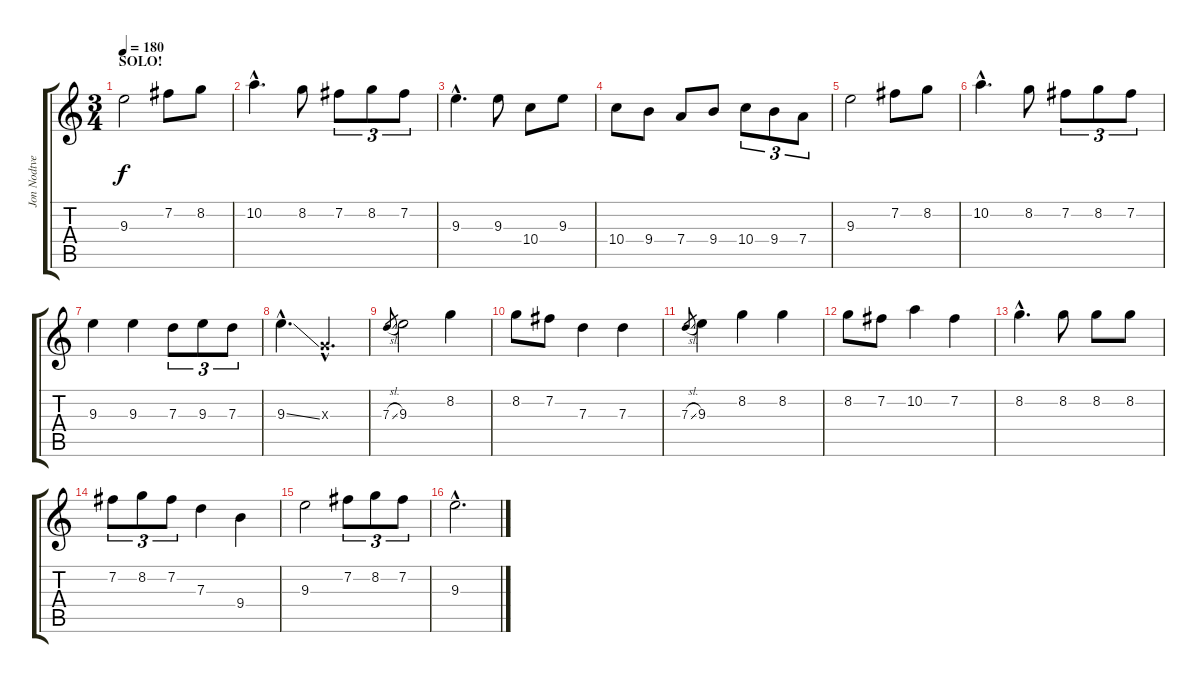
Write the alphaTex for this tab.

\track ("Jon Nodtveidt (LEAD)" "Jon Nodtve") {instrument distortionguitar}
\staff {score tabs}
\tuning (E4 B3 G3 D3 A2 E2) {hide}
\ts (3 4)
\section ("" "SOLO!")
\tempo 180
\clef g2
\ks c
9.3.2{dy f instrument overdrivenguitar} 7.2.8 8.2.8 |
10.2{hac}.4{d} 8.2.8 7.2.8{tu (3 2)} 8.2.8{tu (3 2)} 7.2.8{tu (3 2)} |
9.3{hac}.4{d} 9.3.8 10.4.8 9.3.8 |
10.4.8 9.4.8 7.4.8 9.4.8 10.4.8{tu (3 2)} 9.4.8{tu (3 2)} 7.4.8{tu (3 2)} |
9.3.2 7.2.8 8.2.8 |
10.2{hac}.4{d} 8.2.8 7.2.8{tu (3 2)} 8.2.8{tu (3 2)} 7.2.8{tu (3 2)} |
9.3.4 9.3.4 7.3.8{tu (3 2)} 9.3.8{tu (3 2)} 7.3.8{tu (3 2)} |
9.3{ss hac}.4{d} 0.3{hac x}.4{d} |
7.3{sl}.8{gr} 9.3.2 8.2.4 |
8.2.8 7.2.8 7.3.4 7.3.4 |
7.3{sl}.8{gr} 9.3.4 8.2.4 8.2.4 |
8.2.8 7.2.8 10.2.4 7.2.4 |
8.2{hac}.4{d} 8.2.8 8.2.8 8.2.8 |
7.2.8{tu (3 2)} 8.2.8{tu (3 2)} 7.2.8{tu (3 2)} 7.3.4 9.4.4 |
9.3.2 7.2.8{tu (3 2)} 8.2.8{tu (3 2)} 7.2.8{tu (3 2)} |
9.3{hac}.2{d}
